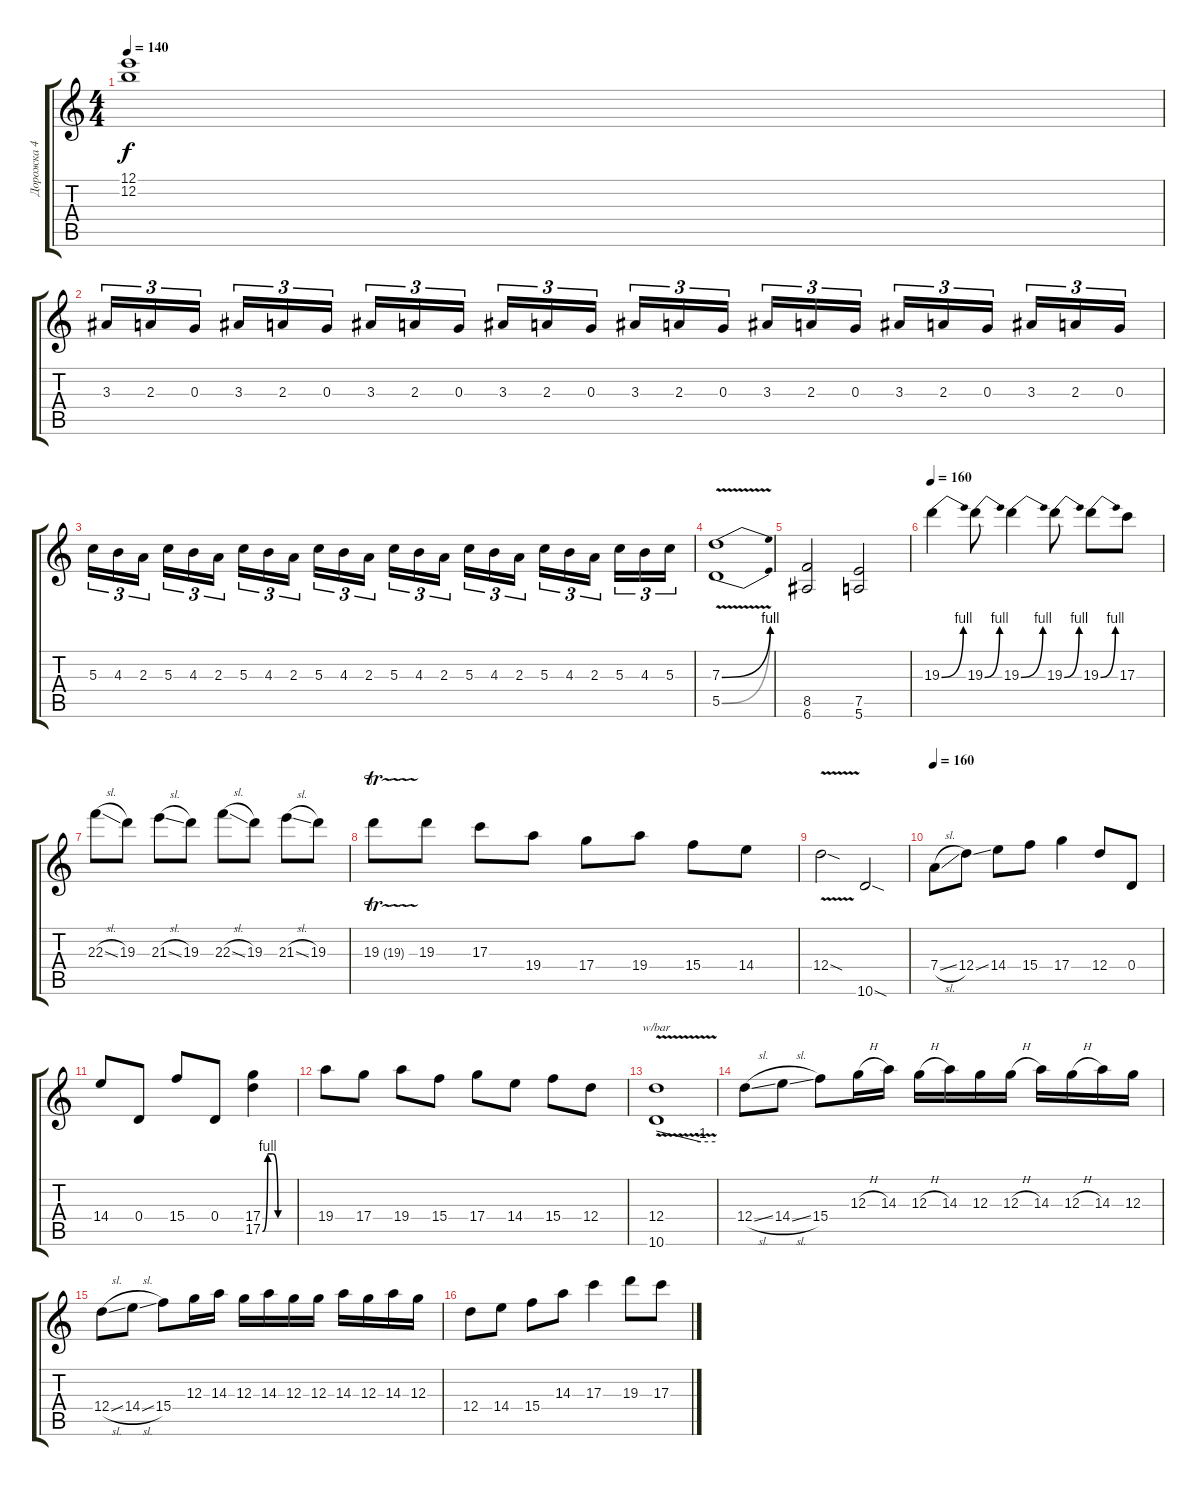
\track ("Дорожка 4" "Дорожка 4") {instrument acousticguitarsteel}
\staff {score tabs}
\tuning (E4 B3 G3 D3 A2 E2) {hide}
\ts (4 4)
\tempo 140
\clef g2
\ks c
(12.1{t} 12.2{t}).1{dy f} |
3.3.16{tu (3 2)} 2.3.16{tu (3 2)} 0.3.16{tu (3 2) beam splitsecondary} 3.3.16{tu (3 2)} 2.3.16{tu (3 2)} 0.3.16{tu (3 2)} 3.3.16{tu (3 2)} 2.3.16{tu (3 2)} 0.3.16{tu (3 2) beam splitsecondary} 3.3.16{tu (3 2)} 2.3.16{tu (3 2)} 0.3.16{tu (3 2)} 3.3.16{tu (3 2)} 2.3.16{tu (3 2)} 0.3.16{tu (3 2) beam splitsecondary} 3.3.16{tu (3 2)} 2.3.16{tu (3 2)} 0.3.16{tu (3 2)} 3.3.16{tu (3 2)} 2.3.16{tu (3 2)} 0.3.16{tu (3 2) beam splitsecondary} 3.3.16{tu (3 2)} 2.3.16{tu (3 2)} 0.3.16{tu (3 2)} |
5.3.16{tu (3 2)} 4.3.16{tu (3 2)} 2.3.16{tu (3 2) beam splitsecondary} 5.3.16{tu (3 2)} 4.3.16{tu (3 2)} 2.3.16{tu (3 2)} 5.3.16{tu (3 2)} 4.3.16{tu (3 2)} 2.3.16{tu (3 2) beam splitsecondary} 5.3.16{tu (3 2)} 4.3.16{tu (3 2)} 2.3.16{tu (3 2)} 5.3.16{tu (3 2)} 4.3.16{tu (3 2)} 2.3.16{tu (3 2) beam splitsecondary} 5.3.16{tu (3 2)} 4.3.16{tu (3 2)} 2.3.16{tu (3 2)} 5.3.16{tu (3 2)} 4.3.16{tu (3 2)} 2.3.16{tu (3 2) beam splitsecondary} 5.3.16{tu (3 2)} 4.3.16{tu (3 2)} 5.3.16{tu (3 2)} |
(7.3{be (bend 0 0 60 4) v} 5.5{be (bend 0 0 60 4) v}).1 |
(8.5 6.6).2 (7.5 5.6).2 |
\tempo 160
19.3{be (bend 0 0 60 4)}.4 19.3{be (bend 0 0 60 4)}.8 19.3{be (bend 0 0 60 4)}.4 19.3{be (bend 0 0 60 4)}.8 19.3{be (bend 0 0 60 4)}.8 17.3.8 |
22.3{sl}.8 19.3.8 21.3{sl}.8 19.3.8 22.3{sl}.8 19.3.8 21.3{sl}.8 19.3.8 |
19.3{tr (19 16)}.8 19.3.8 17.3.8 19.4.8 17.4.8 19.4.8 15.4.8 14.4.8 |
12.4{v sod}.2 10.6{sod}.2 |
\tempo 160
7.4{sl}.8 12.4{ss}.8 14.4.8 15.4.8 17.4.4 12.4.8 0.4.8 |
14.4.8 0.4.8 15.4.8 0.4.8 (17.4 17.5{be (custom 0 0 10 4 20 4 30 0 60 0)}).4 |
19.4.8 17.4.8 19.4.8 15.4.8 17.4.8 14.4.8 15.4.8 12.4.8 |
(12.4 10.6{v}).1{tbe (custom default 0 0 45 -4 60 -4)} |
12.4{sl}.8 14.4{sl}.8 15.4.8 12.3{h}.16 14.3.16 12.3{h}.16 14.3.16 12.3.16 12.3{h}.16 14.3.16 12.3{h}.16 14.3.16 12.3.16 |
12.4{sl}.8 14.4{sl}.8 15.4.8 12.3.16 14.3.16 12.3.16 14.3.16 12.3.16 12.3.16 14.3.16 12.3.16 14.3.16 12.3.16 |
12.4.8 14.4.8 15.4.8 14.3.8 17.3.4 19.3.8 17.3.8
